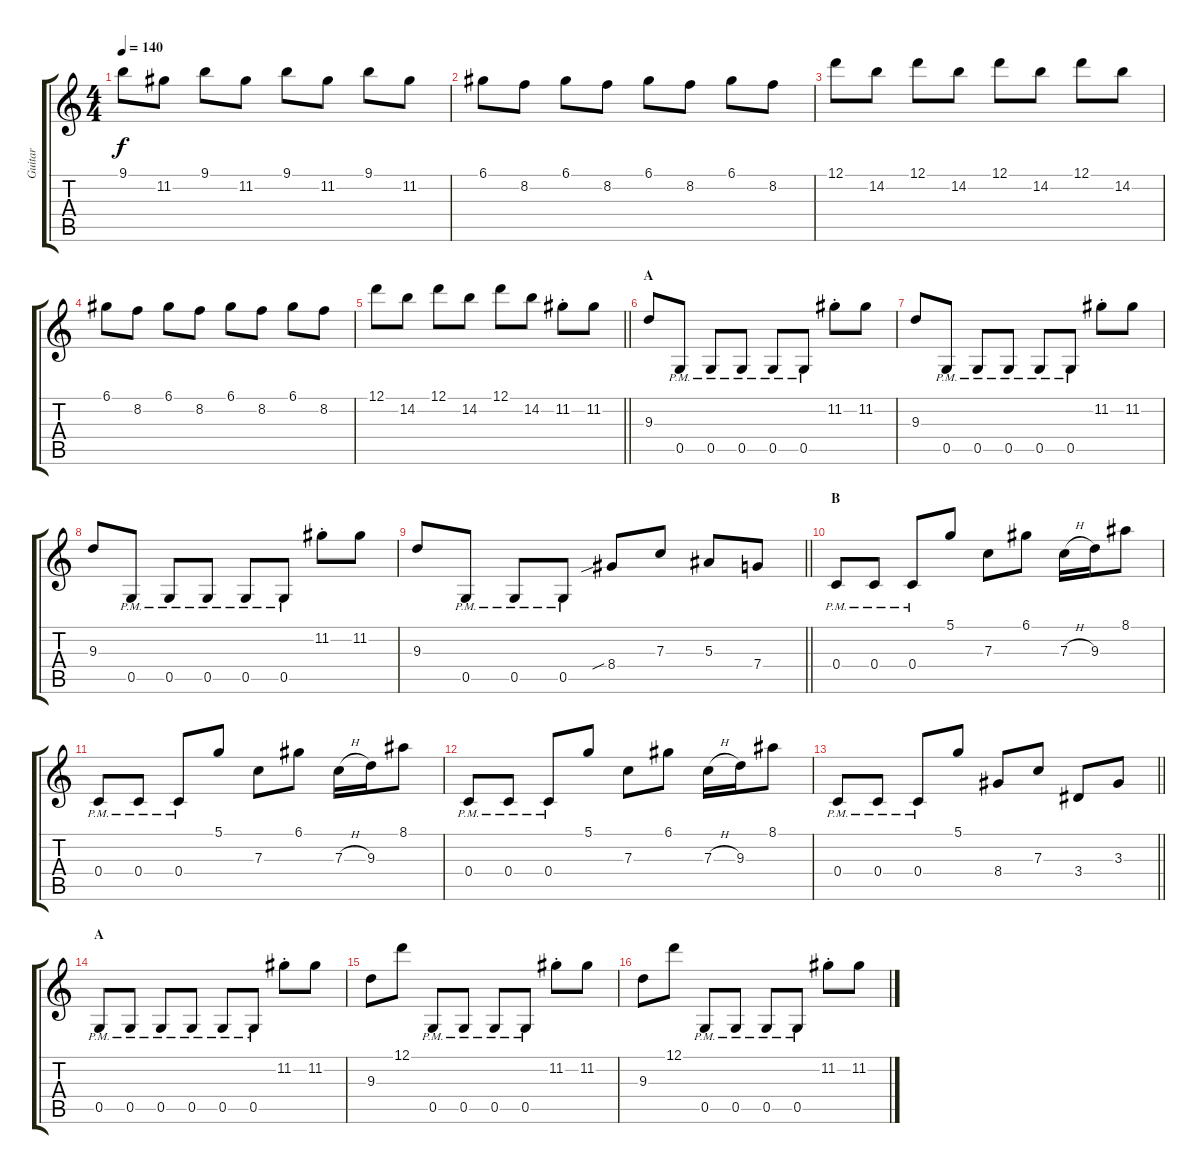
\track ("Guitar" "Guitar") {instrument overdrivenguitar}
\staff {score tabs}
\tuning (D4 A3 F3 C3 G2 C2) {hide}
\ts (4 4)
\tempo 140
\clef g2
\ks c
9.1.8{dy f} 11.2.8 9.1.8 11.2.8 9.1.8 11.2.8 9.1.8 11.2.8 |
6.1.8 8.2.8 6.1.8 8.2.8 6.1.8 8.2.8 6.1.8 8.2.8 |
12.1.8 14.2.8 12.1.8 14.2.8 12.1.8 14.2.8 12.1.8 14.2.8 |
6.1.8 8.2.8 6.1.8 8.2.8 6.1.8 8.2.8 6.1.8 8.2.8 |
\barLineRight lightlight
12.1.8 14.2.8 12.1.8 14.2.8 12.1.8 14.2.8 11.2{st}.8 11.2.8 |
\section ("" "A")
9.3.8 0.5{pm}.8 0.5{pm}.8 0.5{pm}.8 0.5{pm}.8 0.5{pm}.8 11.2{st}.8 11.2.8 |
9.3.8 0.5{pm}.8 0.5{pm}.8 0.5{pm}.8 0.5{pm}.8 0.5{pm}.8 11.2{st}.8 11.2.8 |
9.3.8 0.5{pm}.8 0.5{pm}.8 0.5{pm}.8 0.5{pm}.8 0.5{pm}.8 11.2{st}.8 11.2.8 |
\barLineRight lightlight
9.3.8 0.5{pm}.8 0.5{pm}.8 0.5{pm}.8 8.4{sib}.8 7.3.8 5.3.8 7.4.8 |
\section ("" "B")
0.4{pm}.8 0.4{pm}.8 0.4{pm}.8 5.1.8 7.3.8 6.1.8 7.3{h}.16 9.3.16 8.1.8 |
0.4{pm}.8 0.4{pm}.8 0.4{pm}.8 5.1.8 7.3.8 6.1.8 7.3{h}.16 9.3.16 8.1.8 |
0.4{pm}.8 0.4{pm}.8 0.4{pm}.8 5.1.8 7.3.8 6.1.8 7.3{h}.16 9.3.16 8.1.8 |
\barLineRight lightlight
0.4{pm}.8 0.4{pm}.8 0.4{pm}.8 5.1.8 8.4.8 7.3.8 3.4.8 3.3.8 |
\section ("" "A")
0.5{pm}.8 0.5{pm}.8 0.5{pm}.8 0.5{pm}.8 0.5{pm}.8 0.5{pm}.8 11.2{st}.8 11.2.8 |
9.3.8 12.1.8 0.5{pm}.8 0.5{pm}.8 0.5{pm}.8 0.5{pm}.8 11.2{st}.8 11.2.8 |
9.3.8 12.1.8 0.5{pm}.8 0.5{pm}.8 0.5{pm}.8 0.5{pm}.8 11.2{st}.8 11.2.8
